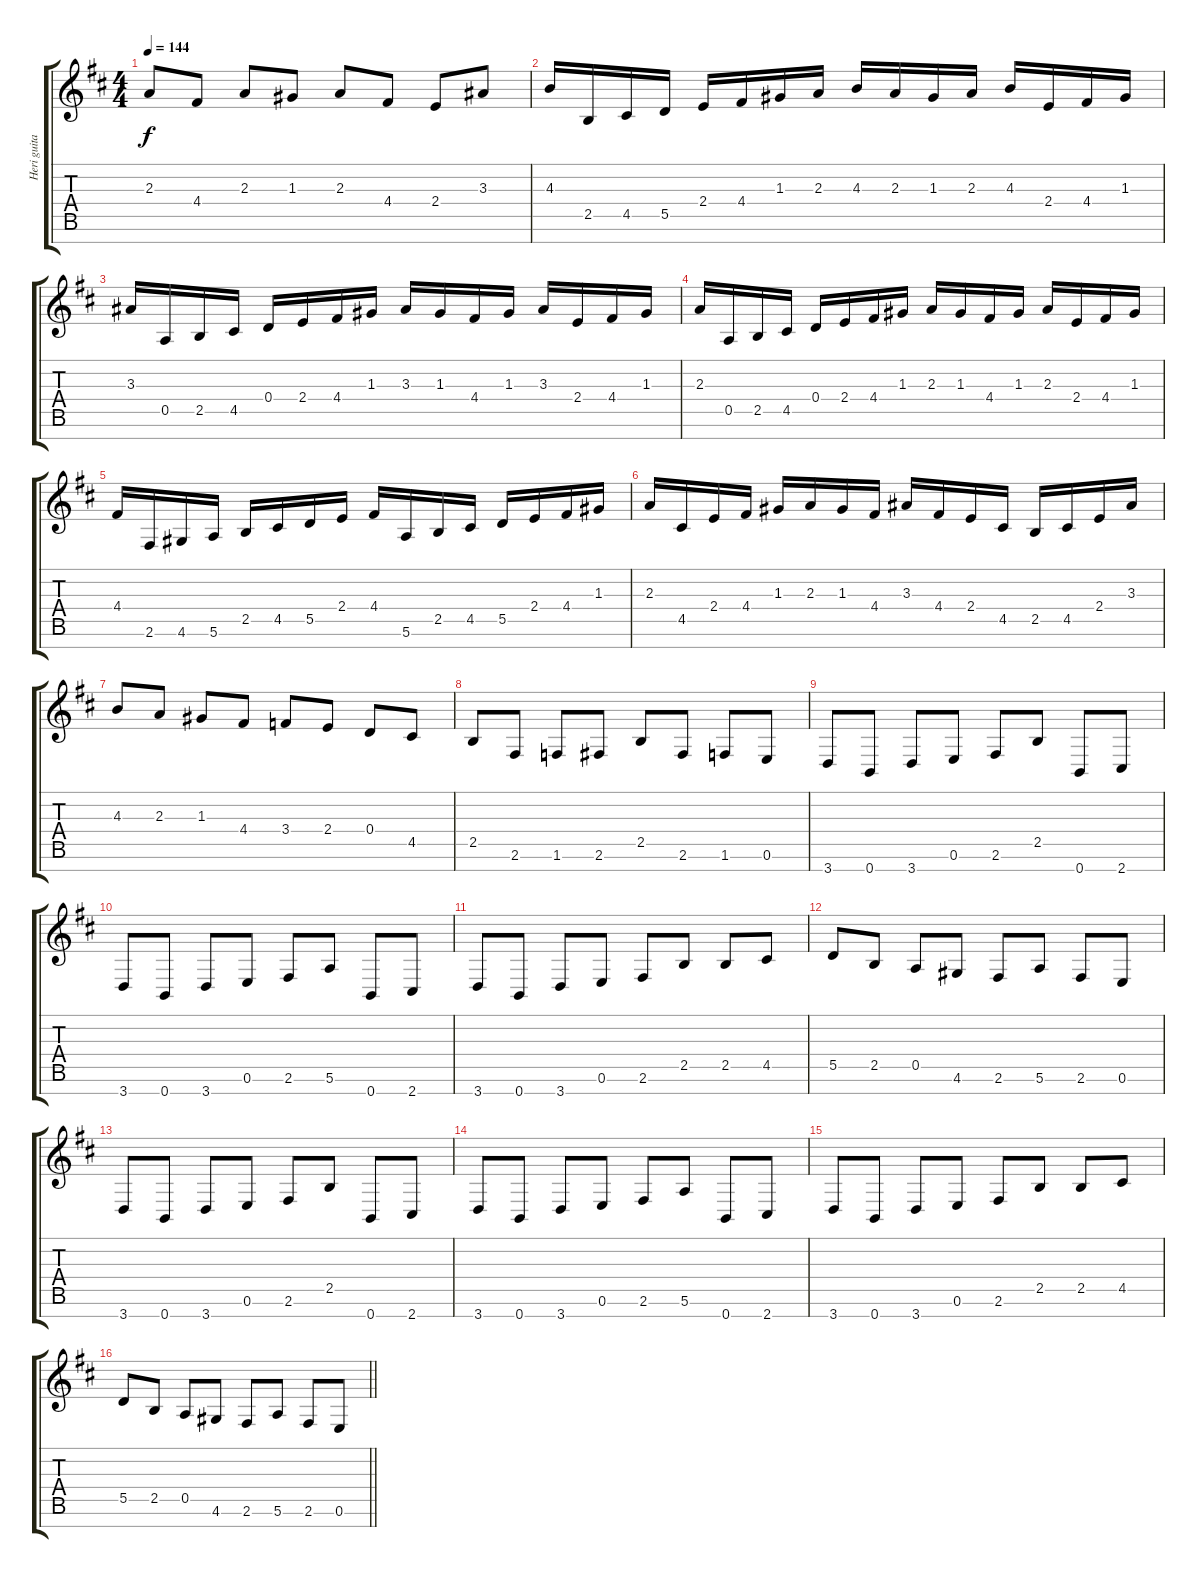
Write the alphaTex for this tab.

\track ("Heri guitar" "Heri guita") {instrument distortionguitar}
\staff {score tabs}
\tuning (E4 B3 G3 D3 A2 E2 B1) {hide}
\ts (4 4)
\tempo 144
\clef g2
\ks bminor
2.3.8{dy f} 4.4.8 2.3.8 1.3.8 2.3.8 4.4.8 2.4.8 3.3.8 |
4.3.16{volume 11} 2.5.16 4.5.16 5.5.16 2.4.16 4.4.16 1.3.16 2.3.16 4.3.16 2.3.16 1.3.16 2.3.16 4.3.16 2.4.16 4.4.16 1.3.16 |
3.3.16 0.5.16 2.5.16 4.5.16 0.4.16 2.4.16 4.4.16 1.3.16 3.3.16 1.3.16 4.4.16 1.3.16 3.3.16 2.4.16 4.4.16 1.3.16 |
2.3.16 0.5.16 2.5.16 4.5.16 0.4.16 2.4.16 4.4.16 1.3.16 2.3.16 1.3.16 4.4.16 1.3.16 2.3.16 2.4.16 4.4.16 1.3.16 |
4.4.16 2.6.16 4.6.16 5.6.16 2.5.16 4.5.16 5.5.16 2.4.16 4.4.16 5.6.16 2.5.16 4.5.16 5.5.16 2.4.16 4.4.16 1.3.16 |
2.3.16 4.5.16 2.4.16 4.4.16 1.3.16 2.3.16 1.3.16 4.4.16 3.3.16 4.4.16 2.4.16 4.5.16 2.5.16 4.5.16 2.4.16 3.3.16 |
4.3.8{volume 13} 2.3.8 1.3.8 4.4.8 3.4.8 2.4.8 0.4.8 4.5.8 |
2.5.8 2.6.8 1.6.8 2.6.8 2.5.8 2.6.8 1.6.8 0.6.8 |
3.7.8 0.7.8 3.7.8 0.6.8 2.6.8 2.5.8 0.7.8 2.7.8 |
3.7.8 0.7.8 3.7.8 0.6.8 2.6.8 5.6.8 0.7.8 2.7.8 |
3.7.8 0.7.8 3.7.8 0.6.8 2.6.8 2.5.8 2.5.8 4.5.8 |
5.5.8 2.5.8 0.5.8 4.6.8 2.6.8 5.6.8 2.6.8 0.6.8 |
3.7.8 0.7.8 3.7.8 0.6.8 2.6.8 2.5.8 0.7.8 2.7.8 |
3.7.8 0.7.8 3.7.8 0.6.8 2.6.8 5.6.8 0.7.8 2.7.8 |
3.7.8 0.7.8 3.7.8 0.6.8 2.6.8 2.5.8 2.5.8 4.5.8 |
\barLineRight lightlight
5.5.8 2.5.8 0.5.8 4.6.8 2.6.8 5.6.8 2.6.8 0.6.8
